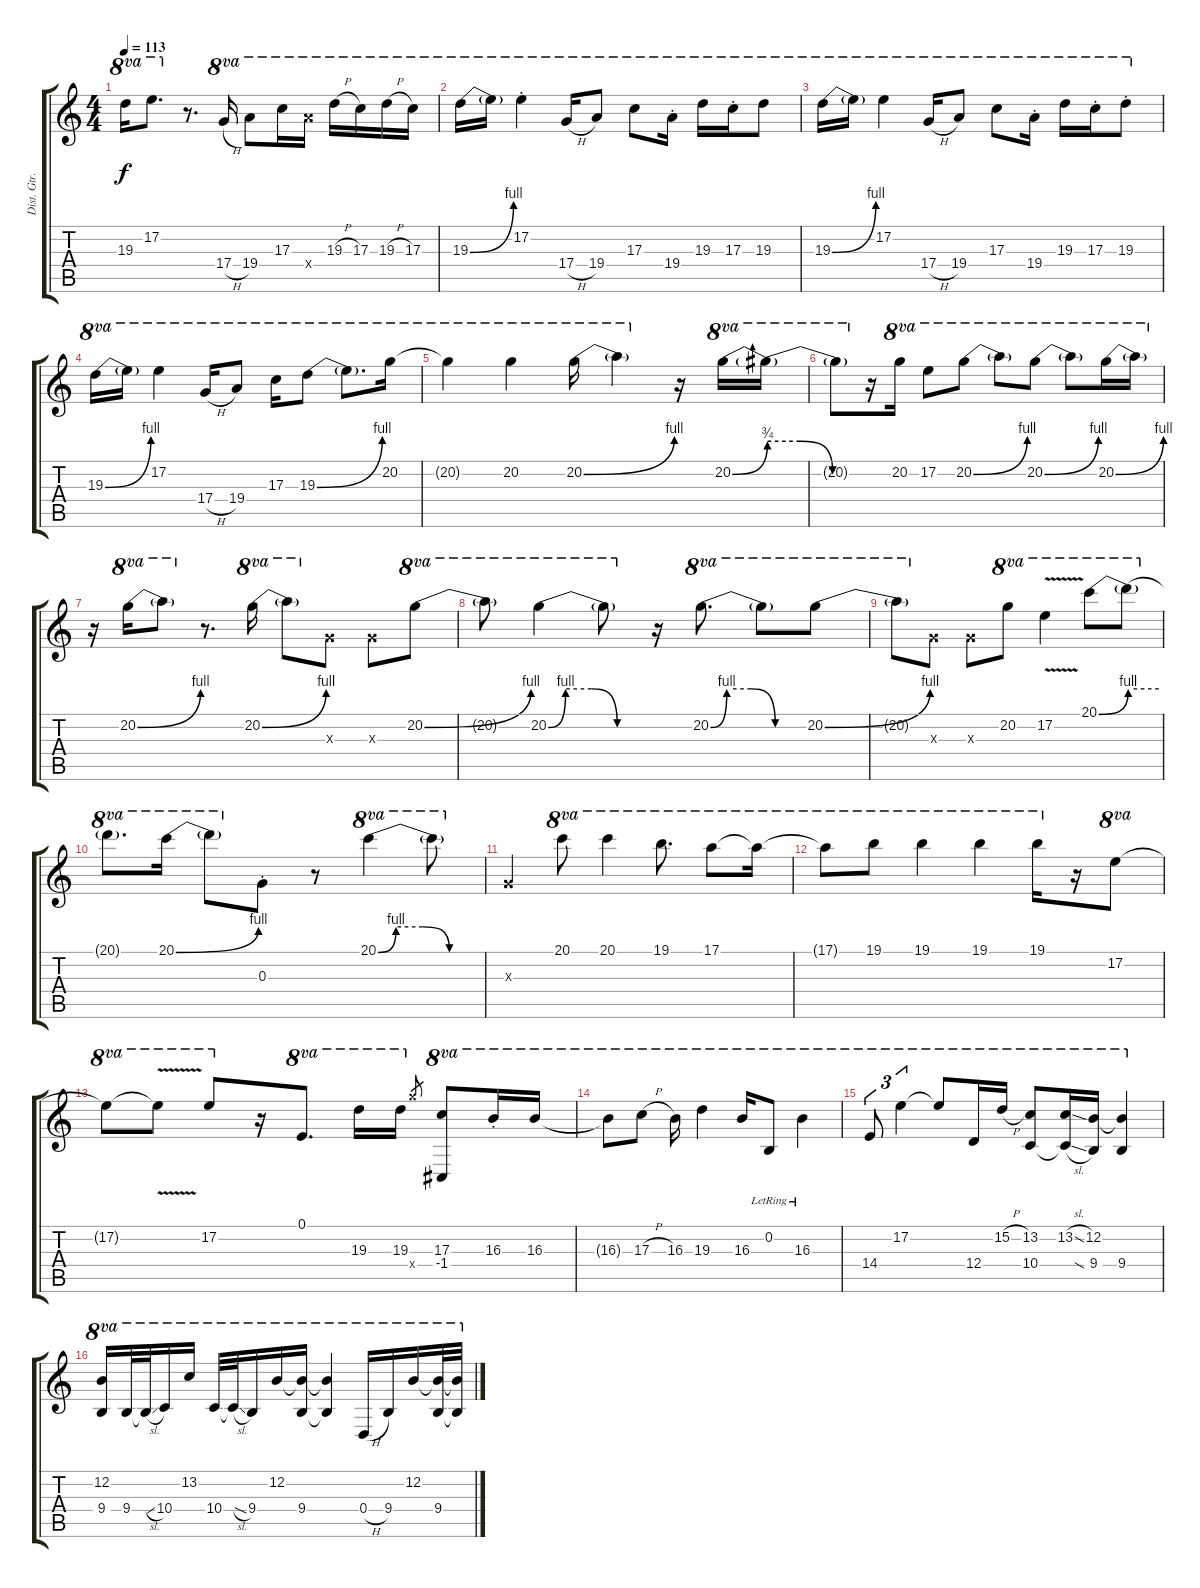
\track ("Dist. Gtr." "Dist. Gtr.") {instrument overdrivenguitar}
\staff {score tabs}
\tuning (E4 B3 G3 D3 A2 E2) {hide}
\ts (4 4)
\tempo 113
\clef g2
\ks c
19.3{t}.16{ot 8va dy f} 17.2.8{d ot 8va} r.8{d} 17.4{h}.16{ot 8va} 19.4.8{ot 8va} 17.3.16{ot 8va} 19.4{x}.16{ot 8va} 19.3{h}.16{ot 8va} 17.3.16{ot 8va} 19.3{h}.16{ot 8va} 17.3.16{ot 8va} |
19.3{be (bend 0 0 60 4)}.16{ot 8va} 19.3{t}.16{ot 8va} 17.2{st}.4{ot 8va} 17.4{h}.16{ot 8va} 19.4.8{ot 8va} 17.3.8{ot 8va} 19.4{st}.16{ot 8va} 19.3.16{ot 8va} 17.3{st}.16{ot 8va} 19.3.8{ot 8va} |
19.3{be (bend 0 0 60 4)}.16{ot 8va} 19.3{t}.16{ot 8va} 17.2.4{ot 8va} 17.4{h}.16{ot 8va} 19.4.8{ot 8va} 17.3.8{ot 8va} 19.4{st}.16{ot 8va} 19.3.16{ot 8va} 17.3{st}.16{ot 8va} 19.3{st}.8{ot 8va} |
19.3{be (bend 0 0 60 4)}.16{ot 8va} 19.3{t}.16{ot 8va} 17.2.4{ot 8va} 17.4{h}.16{ot 8va} 19.4.8{ot 8va} 17.3.16{ot 8va} 19.3{be (bend 0 0 60 4)}.8{ot 8va} 19.3{t}.8{d ot 8va} 20.2.16{ot 8va} |
20.2{t}.4{ot 8va} 20.2.4{ot 8va} 20.2{be (bend 0 0 60 4)}.16{ot 8va} 20.2{t}.4{ot 8va} r.16 20.2{be (bend 0 0 60 3)}.16{ot 8va} 20.2{be (custom 0 3 20 3 40 0 60 0) t}.16{ot 8va} |
20.2{t}.8{ot 8va} r.16 20.2.16{ot 8va} 17.2.8{ot 8va} 20.2{be (bend 0 0 60 4)}.8{ot 8va} 20.2{t}.8{ot 8va} 20.2{be (bend 0 0 60 4)}.8{ot 8va} 20.2{t}.8{ot 8va} 20.2{be (bend 0 0 60 4)}.16{ot 8va} 20.2{t}.16{ot 8va} |
r.16 20.2{be (bend 0 0 60 4)}.16{ot 8va} 20.2{t}.8{ot 8va} r.8{d} 20.2{be (bend 0 0 60 4)}.16{ot 8va} 20.2{t}.8{ot 8va} 0.3{x}.8 0.3{x}.8 20.2{be (bend 0 0 60 4)}.8{ot 8va} |
20.2{t}.8{ot 8va} 20.2{be (custom 0 0 10 4 25 4 40 0 60 0)}.4{ot 8va} 20.2{t}.8{ot 8va} r.16 20.2{be (custom 0 0 10 4 25 4 40 0 60 0)}.8{d ot 8va} 20.2{t}.8{ot 8va} 20.2{be (bend 0 0 60 4)}.8{ot 8va} |
20.2{t}.8{ot 8va} 0.3{x}.8 0.3{x}.8 20.2.8{ot 8va} 17.2{v}.4{ot 8va} 20.1{be (bend 0 0 60 4)}.8{ot 8va} 20.1{be (hold 0 4 60 4) t}.8{ot 8va} |
20.1{t}.8{d ot 8va} 20.1{be (bend 0 0 60 4)}.16{ot 8va} 20.1{t}.8{ot 8va} 0.3{st}.8 r.8 20.1{be (custom 0 0 10 4 25 4 40 0 60 0)}.4{ot 8va} 20.1{t}.8{ot 8va} |
0.3{x}.4 20.1.8{ot 8va} 20.1.4{ot 8va} 19.1.8{d ot 8va} 17.1.8{ot 8va} 17.1{t}.16{ot 8va} |
17.1{t}.8{ot 8va} 19.1.8{ot 8va} 19.1.4{ot 8va} 19.1.4{ot 8va} 19.1.16{ot 8va} r.16 17.2.8{ot 8va} |
17.2{t}.8{ot 8va} 17.2{v t}.8{ot 8va} 17.2.8{ot 8va} r.16 0.1.8{d ot 8va} 19.3.16{ot 8va} 19.3.16{ot 8va} 17.4{x}.8{gr} (17.3 -1.4).8{ot 8va} 16.3{st}.16{ot 8va} 16.3.16{ot 8va} |
16.3{t}.8{ot 8va} 17.3{h}.8{ot 8va} 16.3.16{ot 8va} 19.3.4{ot 8va} 16.3.16{ot 8va} 0.2{lr}.8{ot 8va} 16.3{lr}.4{ot 8va} |
14.4.8{tu (3 2) ot 8va} 17.2.4{tu (3 2) ot 8va} 17.2{t}.8{ot 8va} 12.4.16{ot 8va} 15.2{h}.16{ot 8va} (13.2 10.4).8{ot 8va} (13.2{sl} 10.4{sl t}).16{ot 8va} (12.2 9.4).16{ot 8va} (12.2{t} 9.4).4{ot 8va} |
(12.2 9.4).16{ot 8va} 9.4.32{ot 8va} 9.4{sl t}.32{ot 8va} 10.4.16{ot 8va} 13.2.16{ot 8va} 10.4.32{ot 8va} 10.4{sl t}.32{ot 8va} 9.4.16{ot 8va} 12.2.16{ot 8va} (12.2{t} 9.4).16{ot 8va} (12.2{t} 9.4{t}).4{ot 8va} 0.4{h}.16{ot 8va} 9.4.16{ot 8va} 12.2.16{ot 8va} (12.2{t} 9.4).32{ot 8va} (12.2{sl t} 9.4{sl t}).32{ot 8va}
